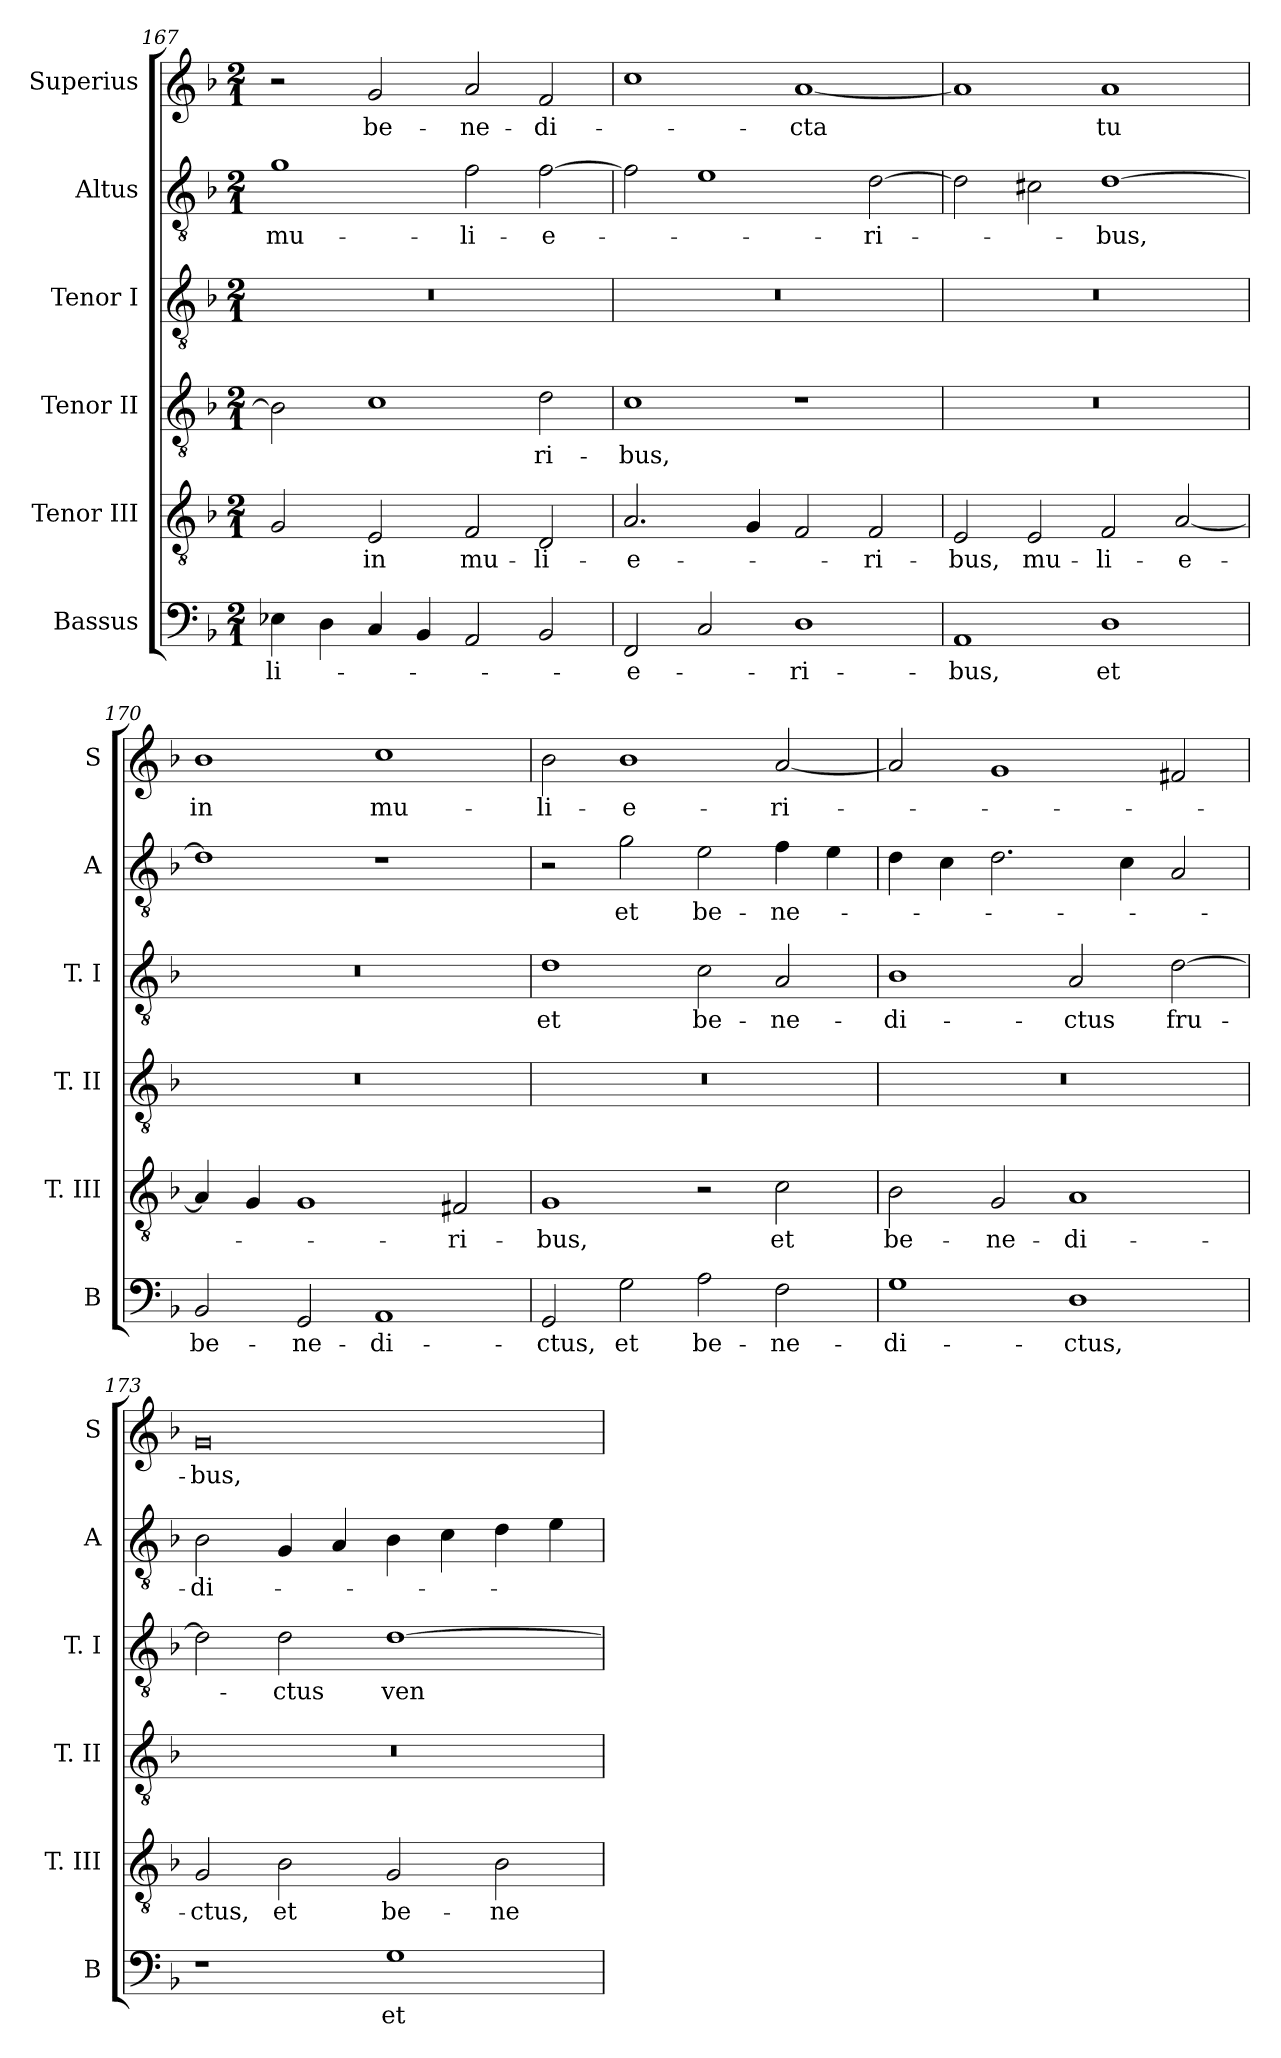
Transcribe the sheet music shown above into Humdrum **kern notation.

**kern	**text	**kern	**text	**kern	**text	**kern	**text	**kern	**text	**kern	**text
*part6	*part6	*part5	*part5	*part4	*part4	*part3	*part3	*part2	*part2	*part1	*part1
*staff6	*staff6	*staff5	*staff5	*staff4	*staff4	*staff3	*staff3	*staff2	*staff2	*staff1	*staff1
*I"Bassus	*	*I"Tenor III	*	*I"Tenor II	*	*I"Tenor I	*	*I"Altus	*	*I"Superius	*
*I'B	*	*I'T. III	*	*I'T. II	*	*I'T. I	*	*I'A	*	*I'S	*
*clefF4	*	*clefGv2	*	*clefGv2	*	*clefGv2	*	*clefGv2	*	*clefG2	*
*k[b-]	*	*k[b-]	*	*k[b-]	*	*k[b-]	*	*k[b-]	*	*k[b-]	*
*F:	*	*F:	*	*F:	*	*F:	*	*F:	*	*F:	*
*M2/1	*	*M2/1	*	*M2/1	*	*M2/1	*	*M2/1	*	*M2/1	*
=167	=167	=167	=167	=167	=167	=167	=167	=167	=167	=167	=167
4E-X	-li-	2G	.	2B-]	.	0r	.	1g	mu-	2r	.
4D	.	.	.	.	.	.	.	.	.	.	.
4C	.	2E	in	1c	.	.	.	.	.	2g	be-
4BB-	.	.	.	.	.	.	.	.	.	.	.
2AA	.	2F	mu-	.	.	.	.	2f	-li-	2a	-ne-
2BB-	.	2D	-li-	2d	-ri-	.	.	[2f	-e-	2f	-di-
=168	=168	=168	=168	=168	=168	=168	=168	=168	=168	=168	=168
2FF	-e-	2.A	-e-	1c	-bus,	0r	.	2f]	.	1cc	.
2C	.	.	.	.	.	.	.	1e	.	.	.
.	.	4G	.	.	.	.	.	.	.	.	.
1D	-ri-	2F	.	1r	.	.	.	.	.	[1a	-cta
.	.	2F	-ri-	.	.	.	.	[2d	-ri-	.	.
=169	=169	=169	=169	=169	=169	=169	=169	=169	=169	=169	=169
1AA	-bus,	2E	-bus,	0r	.	0r	.	2d]	.	1a]	.
.	.	2E	mu-	.	.	.	.	2c#X	.	.	.
1D	et	2F	-li-	.	.	.	.	[1d	-bus,	1a	tu
.	.	[2A	-e-	.	.	.	.	.	.	.	.
=170	=170	=170	=170	=170	=170	=170	=170	=170	=170	=170	=170
2BB-	be-	4A]	.	0r	.	0r	.	1d]	.	1b-	in
.	.	4G	.	.	.	.	.	.	.	.	.
2GG	-ne-	1G	.	.	.	.	.	.	.	.	.
1AA	-di-	.	.	.	.	.	.	1r	.	1cc	mu-
.	.	2F#X	-ri-	.	.	.	.	.	.	.	.
=171	=171	=171	=171	=171	=171	=171	=171	=171	=171	=171	=171
2GG	-ctus,	1G	-bus,	0r	.	1d	et	2r	.	2b-	-li-
2G	et	.	.	.	.	.	.	2g	et	1b-	-e-
2A	be-	2r	.	.	.	2c	be-	2e	be-	.	.
2F	-ne-	2c	et	.	.	2A	-ne-	4f	-ne-	[2a	-ri-
.	.	.	.	.	.	.	.	4e	.	.	.
=172	=172	=172	=172	=172	=172	=172	=172	=172	=172	=172	=172
1G	-di-	2B-	be-	0r	.	1B-	-di-	4d	.	2a]	.
.	.	.	.	.	.	.	.	4c	.	.	.
.	.	2G	-ne-	.	.	.	.	2.d	.	1g	.
1D	-ctus,	1A	-di-	.	.	2A	-ctus	.	.	.	.
.	.	.	.	.	.	.	.	4c	.	.	.
.	.	.	.	.	.	[2d	fru-	2A	.	2f#X	.
=173	=173	=173	=173	=173	=173	=173	=173	=173	=173	=173	=173
1r	.	2G	-ctus,	0r	.	2d]	.	2B-	-di-	0g	-bus,
.	.	2B-	et	.	.	2d	-ctus	4G	.	.	.
.	.	.	.	.	.	.	.	4A	.	.	.
1G	et	2G	be-	.	.	[1d	ven-	4B-	.	.	.
.	.	.	.	.	.	.	.	4c	.	.	.
.	.	2B-	-ne-	.	.	.	.	4d	.	.	.
.	.	.	.	.	.	.	.	4e	.	.	.
=	=	=	=	=	=	=	=	=	=	=	=
*-	*-	*-	*-	*-	*-	*-	*-	*-	*-	*-	*-
